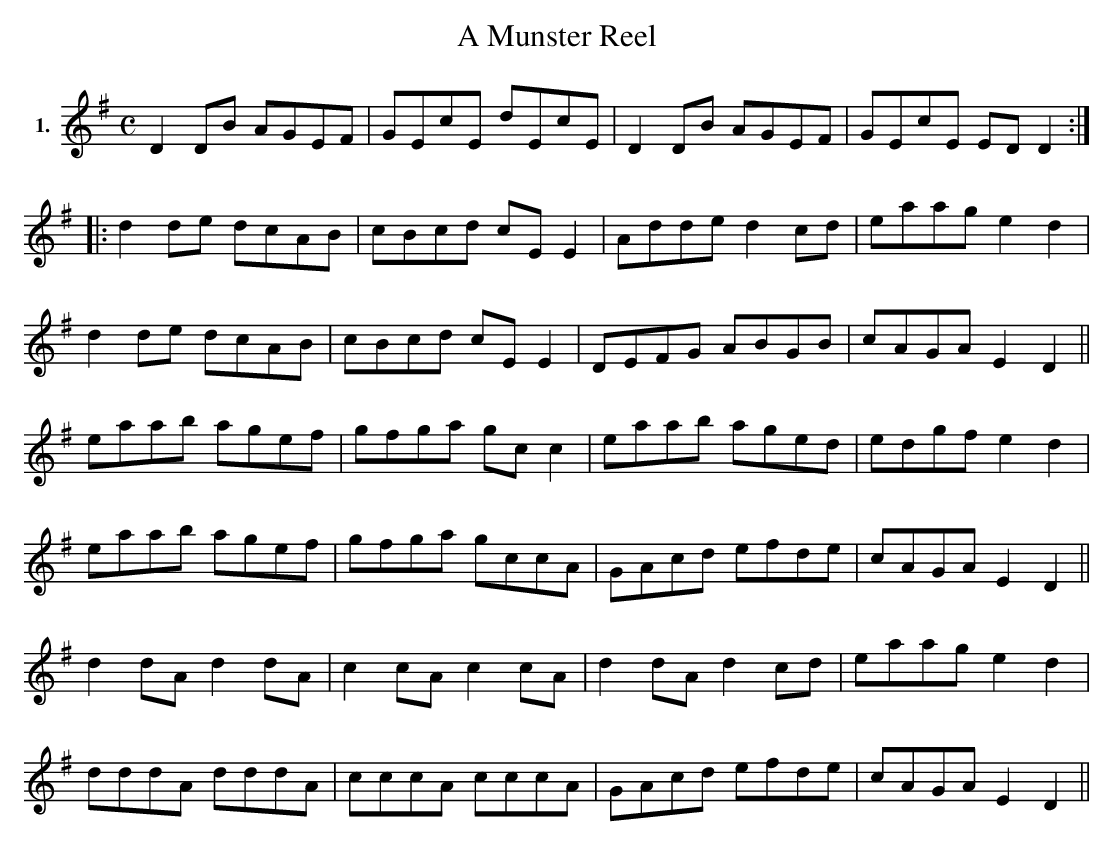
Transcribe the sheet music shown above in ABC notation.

X:1
T:Munster Reel, A
M:C
L:1/8
K:Dmix
V:1 clef=treble name="1."
[V:1] D2 DB AGEF|GEcE dEcE|D2 DB AGEF|GEcE ED D2:|
|:d2 de dcAB|cBcd cE E2|Adde d2 cd|eaag e2d2|
d2 de dcAB|cBcd cE E2|DEFG ABGB|cAGA E2D2||
eaab agef|gfga gc c2|eaab aged|edgf e2d2|
eaab agef|gfga gccA|GAcd efde|cAGA E2D2||
d2 dA d2 dA|c2 cA c2 cA|d2 dA d2 cd|eaag e2d2|
dddA dddA|cccA cccA|GAcd efde|cAGA E2D2||
